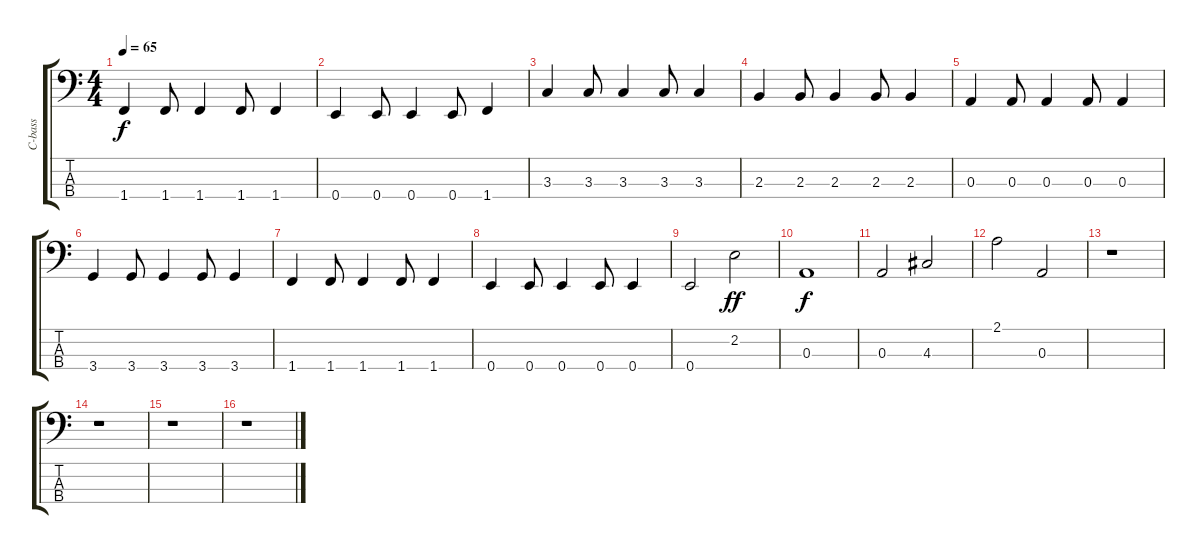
\track ("C-bass" "C-bass") {instrument fretlessbass}
\staff {score tabs}
\tuning (G2 D2 A1 E1) {hide}
\ts (4 4)
\tempo 65
\clef f4
\ks c
1.4.4{dy f} 1.4.8 1.4.4 1.4.8 1.4.4 |
0.4.4 0.4.8 0.4.4 0.4.8 1.4.4 |
3.3.4 3.3.8 3.3.4 3.3.8 3.3.4 |
2.3.4 2.3.8 2.3.4 2.3.8 2.3.4 |
0.3.4 0.3.8 0.3.4 0.3.8 0.3.4 |
3.4.4 3.4.8 3.4.4 3.4.8 3.4.4 |
1.4.4 1.4.8 1.4.4 1.4.8 1.4.4 |
0.4.4 0.4.8 0.4.4 0.4.8 0.4.4 |
0.4.2 2.2.2{dy ff} |
0.3.1{dy f} |
0.3.2 4.3.2 |
2.1.2 0.3.2 |
r.1 |
r.1 |
r.1 |
r.1
